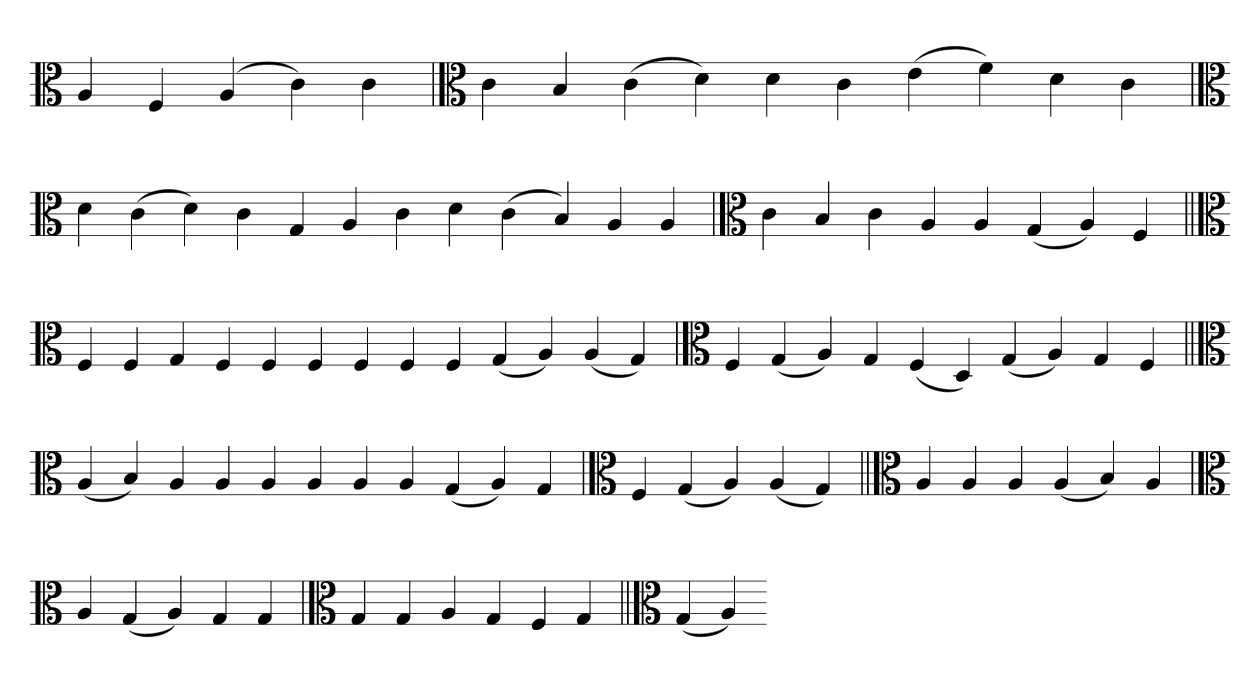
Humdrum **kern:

**kern
*part1
*staff1
*clefC3
=
4A
4F
(4A
4c)
4c
=`
*clefC3
4c
4B
(4c
4d)
4d
4c
(4e
4f)
4d
4c
=`
*clefC3
4d
(4c
4d)
4c
4G
4A
4c
4d
(4c
4B)
4A
4A
='
*clefC3
4c
4B
4c
4A
4A
(4G
4A)
4F
=||
*clefC3
4F
4F
4G
4F
4F
4F
4F
4F
4F
(4G
4A)
(4A
4G)
='
*clefC3
4F
(4G
4A)
4G
(4F
4D)
(4G
4A)
4G
4F
=||
*clefC3
(4A
4B)
4A
4A
4A
4A
4A
4A
(4G
4A)
4G
=`
*clefC3
4F
(4G
4A)
(4A
4G)
=||
*clefC3
4A
4A
4A
(4A
4B)
4A
=`
*clefC3
4A
(4G
4A)
4G
4G
=`
*clefC3
4G
4G
4A
4G
4F
4G
=||
*clefC3
(4G
4A)
=-
*-
